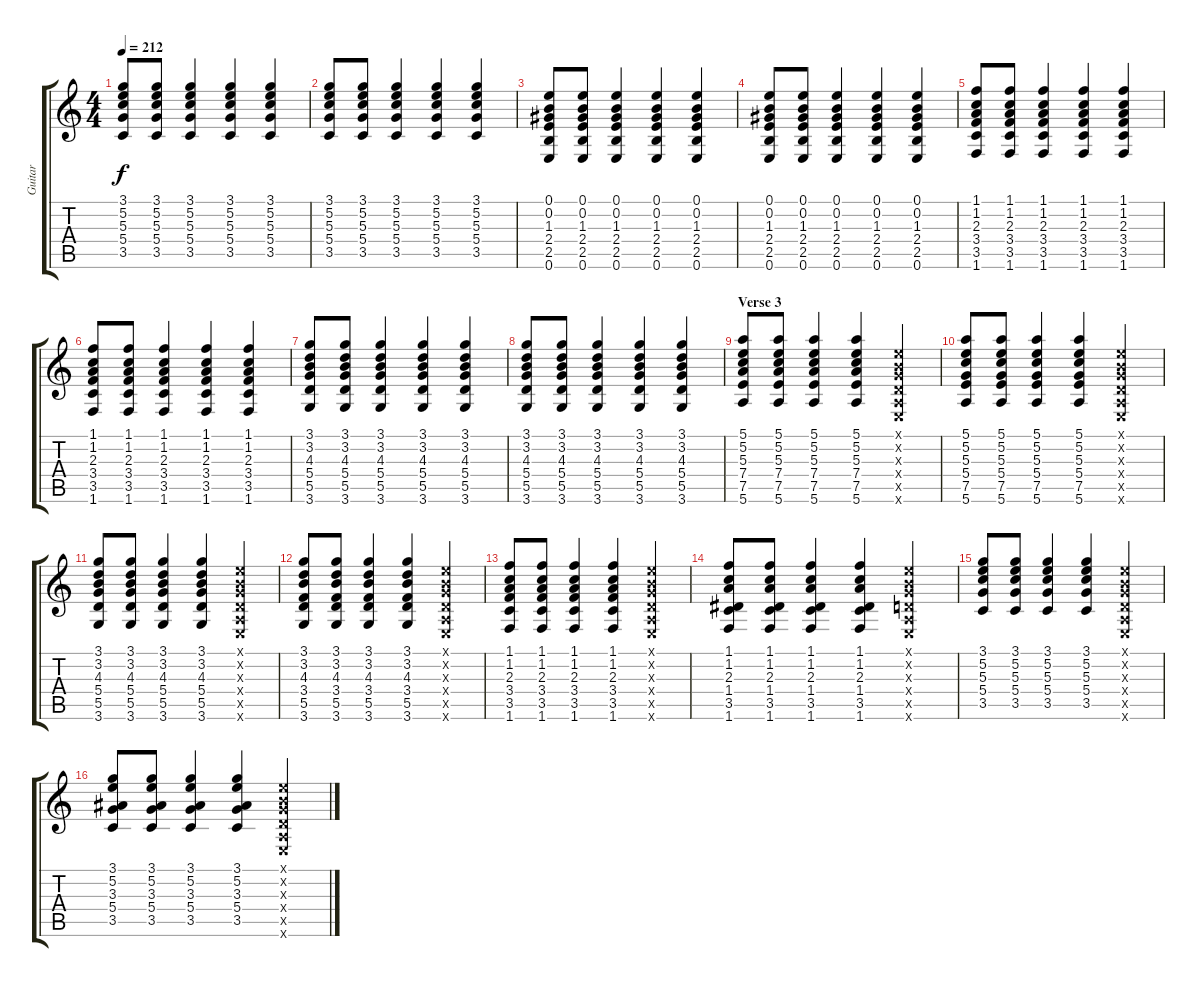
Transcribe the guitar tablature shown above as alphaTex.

\track ("Guitar" "Guitar") {instrument acousticguitarsteel}
\staff {score tabs}
\tuning (E4 B3 G3 D3 A2 E2) {hide}
\ts (4 4)
\tempo 212
\clef g2
\ks c
(3.1 5.2 5.3 5.4 3.5).8{dy f} (3.1 5.2 5.3 5.4 3.5).8 (3.1 5.2 5.3 5.4 3.5).4 (3.1 5.2 5.3 5.4 3.5).4 (3.1 5.2 5.3 5.4 3.5).4 |
(3.1 5.2 5.3 5.4 3.5).8 (3.1 5.2 5.3 5.4 3.5).8 (3.1 5.2 5.3 5.4 3.5).4 (3.1 5.2 5.3 5.4 3.5).4 (3.1 5.2 5.3 5.4 3.5).4 |
(0.1 0.2 1.3 2.4 2.5 0.6).8 (0.1 0.2 1.3 2.4 2.5 0.6).8 (0.1 0.2 1.3 2.4 2.5 0.6).4 (0.1 0.2 1.3 2.4 2.5 0.6).4 (0.1 0.2 1.3 2.4 2.5 0.6).4 |
(0.1 0.2 1.3 2.4 2.5 0.6).8 (0.1 0.2 1.3 2.4 2.5 0.6).8 (0.1 0.2 1.3 2.4 2.5 0.6).4 (0.1 0.2 1.3 2.4 2.5 0.6).4 (0.1 0.2 1.3 2.4 2.5 0.6).4 |
(1.1 1.2 2.3 3.4 3.5 1.6).8 (1.1 1.2 2.3 3.4 3.5 1.6).8 (1.1 1.2 2.3 3.4 3.5 1.6).4 (1.1 1.2 2.3 3.4 3.5 1.6).4 (1.1 1.2 2.3 3.4 3.5 1.6).4 |
(1.1 1.2 2.3 3.4 3.5 1.6).8 (1.1 1.2 2.3 3.4 3.5 1.6).8 (1.1 1.2 2.3 3.4 3.5 1.6).4 (1.1 1.2 2.3 3.4 3.5 1.6).4 (1.1 1.2 2.3 3.4 3.5 1.6).4 |
(3.1 3.2 4.3 5.4 5.5 3.6).8 (3.1 3.2 4.3 5.4 5.5 3.6).8 (3.1 3.2 4.3 5.4 5.5 3.6).4 (3.1 3.2 4.3 5.4 5.5 3.6).4 (3.1 3.2 4.3 5.4 5.5 3.6).4 |
(3.1 3.2 4.3 5.4 5.5 3.6).8 (3.1 3.2 4.3 5.4 5.5 3.6).8 (3.1 3.2 4.3 5.4 5.5 3.6).4 (3.1 3.2 4.3 5.4 5.5 3.6).4 (3.1 3.2 4.3 5.4 5.5 3.6).4 |
\section ("" "Verse 3")
(5.1 5.2 5.3 7.4 7.5 5.6).8 (5.1 5.2 5.3 7.4 7.5 5.6).8 (5.1 5.2 5.3 7.4 7.5 5.6).4 (5.1 5.2 5.3 7.4 7.5 5.6).4 (0.1{x} 0.2{x} 0.3{x} 0.4{x} 0.5{x} 0.6{x}).4 |
(5.1 5.2 5.3 5.4 7.5 5.6).8 (5.1 5.2 5.3 5.4 7.5 5.6).8 (5.1 5.2 5.3 5.4 7.5 5.6).4 (5.1 5.2 5.3 5.4 7.5 5.6).4 (0.1{x} 0.2{x} 0.3{x} 0.4{x} 0.5{x} 0.6{x}).4 |
(3.1 3.2 4.3 5.4 5.5 3.6).8 (3.1 3.2 4.3 5.4 5.5 3.6).8 (3.1 3.2 4.3 5.4 5.5 3.6).4 (3.1 3.2 4.3 5.4 5.5 3.6).4 (0.1{x} 0.2{x} 0.3{x} 0.4{x} 0.5{x} 0.6{x}).4 |
(3.1 3.2 4.3 3.4 5.5 3.6).8 (3.1 3.2 4.3 3.4 5.5 3.6).8 (3.1 3.2 4.3 3.4 5.5 3.6).4 (3.1 3.2 4.3 3.4 5.5 3.6).4 (0.1{x} 0.2{x} 0.3{x} 0.4{x} 0.5{x} 0.6{x}).4 |
(1.1 1.2 2.3 3.4 3.5 1.6).8 (1.1 1.2 2.3 3.4 3.5 1.6).8 (1.1 1.2 2.3 3.4 3.5 1.6).4 (1.1 1.2 2.3 3.4 3.5 1.6).4 (0.1{x} 0.2{x} 0.3{x} 0.4{x} 0.5{x} 0.6{x}).4 |
(1.1 1.2 2.3 1.4 3.5 1.6).8 (1.1 1.2 2.3 1.4 3.5 1.6).8 (1.1 1.2 2.3 1.4 3.5 1.6).4 (1.1 1.2 2.3 1.4 3.5 1.6).4 (0.1{x} 0.2{x} 0.3{x} 0.4{x} 0.5{x} 0.6{x}).4 |
(3.1 5.2 5.3 5.4 3.5).8 (3.1 5.2 5.3 5.4 3.5).8 (3.1 5.2 5.3 5.4 3.5).4 (3.1 5.2 5.3 5.4 3.5).4 (0.1{x} 0.2{x} 0.3{x} 0.4{x} 0.5{x} 0.6{x}).4 |
(3.1 5.2 3.3 5.4 3.5).8 (3.1 5.2 3.3 5.4 3.5).8 (3.1 5.2 3.3 5.4 3.5).4 (3.1 5.2 3.3 5.4 3.5).4 (0.1{x} 0.2{x} 0.3{x} 0.4{x} 0.5{x} 0.6{x}).4
